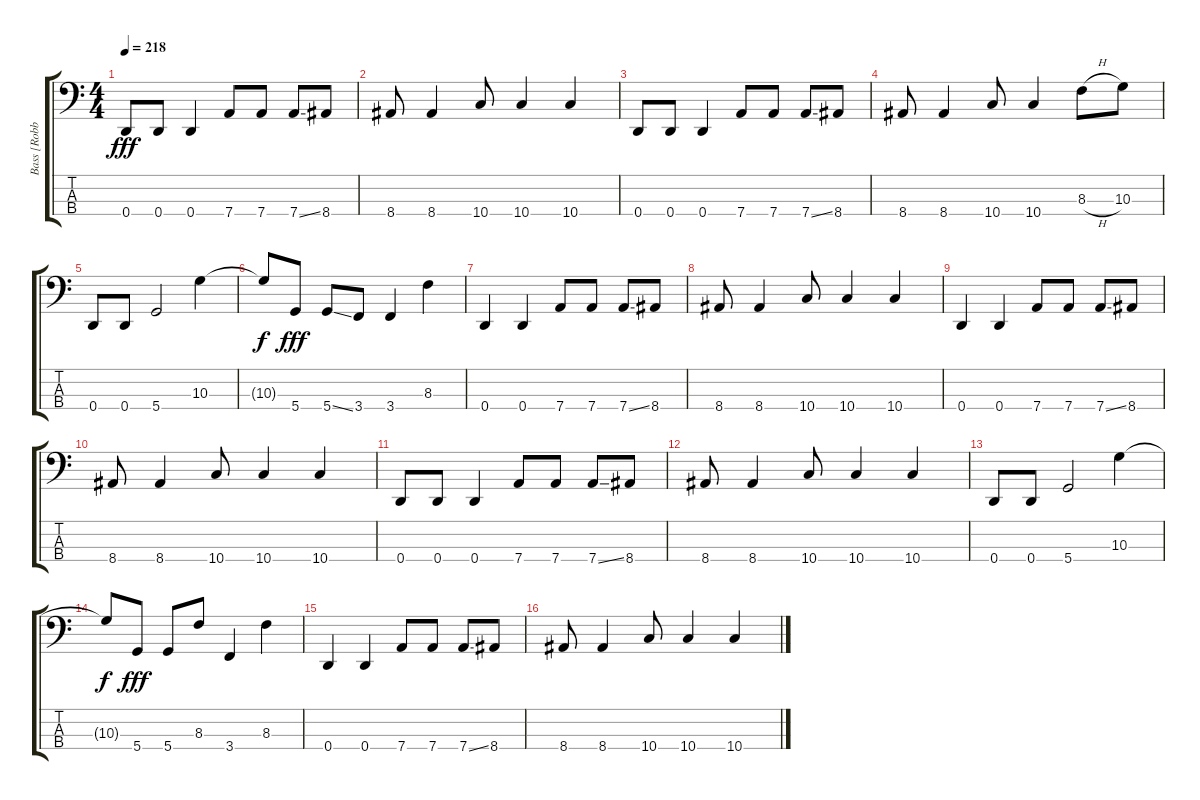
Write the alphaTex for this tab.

\track ("Bass [Robbie Merrill]" "Bass [Robb") {instrument electricbassfinger}
\staff {score tabs}
\tuning (G2 D2 A1 D1) {hide}
\ts (4 4)
\tempo 218
\clef f4
\ks c
0.4.8{dy fff} 0.4.8 0.4.4 7.4.8 7.4.8 7.4{ss}.8 8.4.8 |
8.4.8 8.4.4 10.4.8 10.4.4 10.4.4 |
0.4.8 0.4.8 0.4.4 7.4.8 7.4.8 7.4{ss}.8 8.4.8 |
8.4.8 8.4.4 10.4.8 10.4.4 8.3{h}.8 10.3.8 |
0.4.8 0.4.8 5.4.2 10.3.4 |
10.3{t}.8{dy f} 5.4.8{dy fff} 5.4{ss}.8 3.4.8 3.4.4 8.3.4 |
0.4.4 0.4.4 7.4.8 7.4.8 7.4{ss}.8 8.4.8 |
8.4.8 8.4.4 10.4.8 10.4.4 10.4.4 |
0.4.4 0.4.4 7.4.8 7.4.8 7.4{ss}.8 8.4.8 |
8.4.8 8.4.4 10.4.8 10.4.4 10.4.4 |
0.4.8 0.4.8 0.4.4 7.4.8 7.4.8 7.4{ss}.8 8.4.8 |
8.4.8 8.4.4 10.4.8 10.4.4 10.4.4 |
0.4.8 0.4.8 5.4.2 10.3.4 |
10.3{t}.8{dy f} 5.4.8{dy fff} 5.4.8 8.3.8 3.4.4 8.3.4 |
0.4.4 0.4.4 7.4.8 7.4.8 7.4{ss}.8 8.4.8 |
8.4.8 8.4.4 10.4.8 10.4.4 10.4.4
